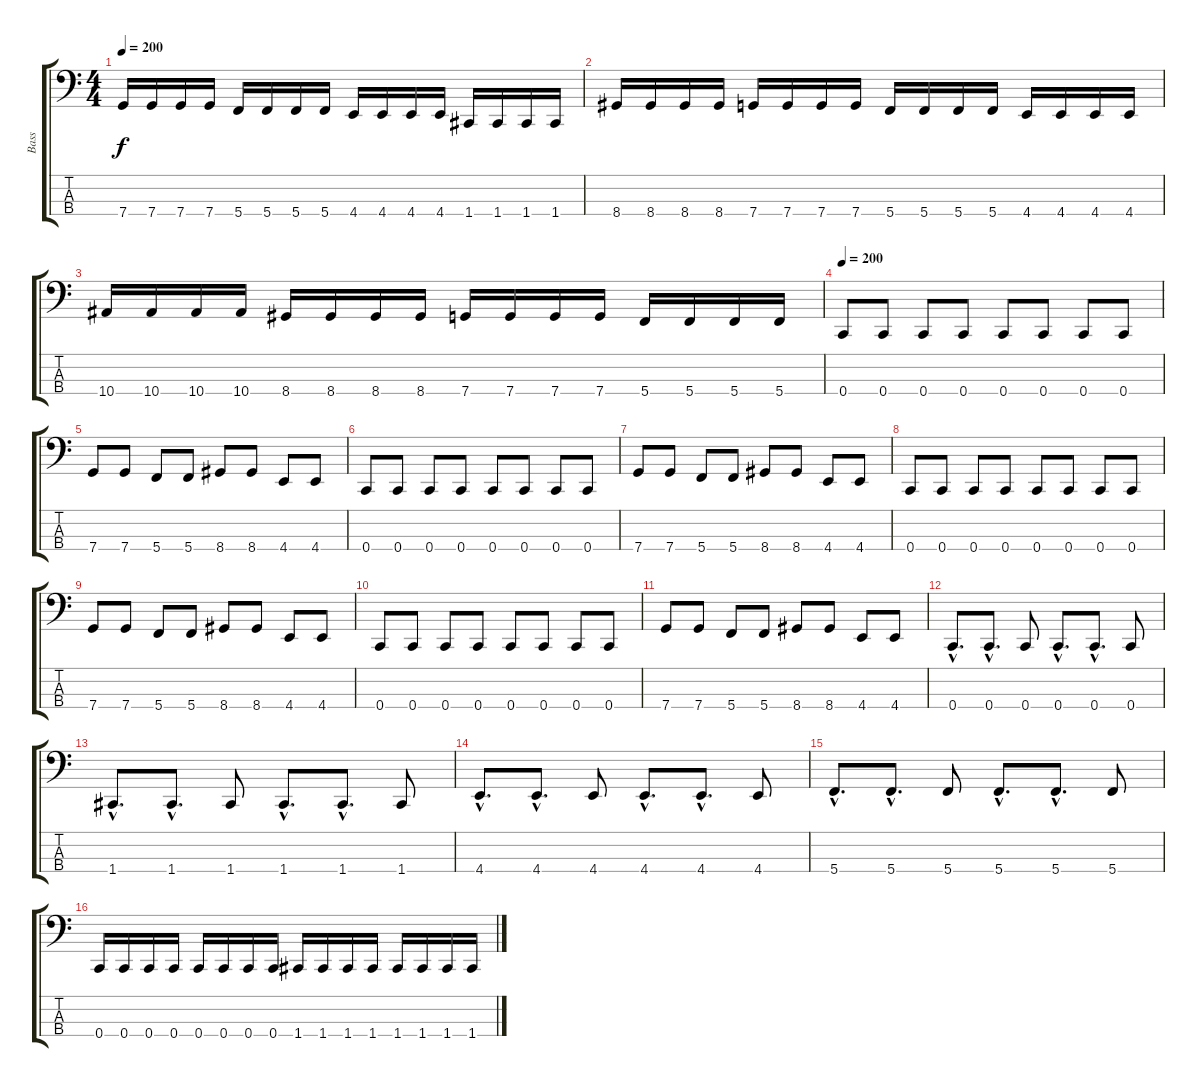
\track ("Bass" "Bass") {instrument electricbasspick}
\staff {score tabs}
\tuning (F2 C2 G1 C1) {hide}
\ts (4 4)
\tempo 200
\clef f4
\ks c
7.4.16{dy f} 7.4.16 7.4.16 7.4.16 5.4.16 5.4.16 5.4.16 5.4.16 4.4.16 4.4.16 4.4.16 4.4.16 1.4.16 1.4.16 1.4.16 1.4.16 |
8.4.16 8.4.16 8.4.16 8.4.16 7.4.16 7.4.16 7.4.16 7.4.16 5.4.16 5.4.16 5.4.16 5.4.16 4.4.16 4.4.16 4.4.16 4.4.16 |
10.4.16 10.4.16 10.4.16 10.4.16 8.4.16 8.4.16 8.4.16 8.4.16 7.4.16 7.4.16 7.4.16 7.4.16 5.4.16 5.4.16 5.4.16 5.4.16 |
\tempo 200
0.4.8 0.4.8 0.4.8 0.4.8 0.4.8 0.4.8 0.4.8 0.4.8 |
7.4.8 7.4.8 5.4.8 5.4.8 8.4.8 8.4.8 4.4.8 4.4.8 |
0.4.8 0.4.8 0.4.8 0.4.8 0.4.8 0.4.8 0.4.8 0.4.8 |
7.4.8 7.4.8 5.4.8 5.4.8 8.4.8 8.4.8 4.4.8 4.4.8 |
0.4.8 0.4.8 0.4.8 0.4.8 0.4.8 0.4.8 0.4.8 0.4.8 |
7.4.8 7.4.8 5.4.8 5.4.8 8.4.8 8.4.8 4.4.8 4.4.8 |
0.4.8 0.4.8 0.4.8 0.4.8 0.4.8 0.4.8 0.4.8 0.4.8 |
7.4.8 7.4.8 5.4.8 5.4.8 8.4.8 8.4.8 4.4.8 4.4.8 |
0.4{hac}.8{d} 0.4{hac}.8{d} 0.4.8 0.4{hac}.8{d} 0.4{hac}.8{d} 0.4.8 |
1.4{hac}.8{d} 1.4{hac}.8{d} 1.4.8 1.4{hac}.8{d} 1.4{hac}.8{d} 1.4.8 |
4.4{hac}.8{d} 4.4{hac}.8{d} 4.4.8 4.4{hac}.8{d} 4.4{hac}.8{d} 4.4.8 |
5.4{hac}.8{d} 5.4{hac}.8{d} 5.4.8 5.4{hac}.8{d} 5.4{hac}.8{d} 5.4.8 |
0.4.16 0.4.16 0.4.16 0.4.16 0.4.16 0.4.16 0.4.16 0.4.16 1.4.16 1.4.16 1.4.16 1.4.16 1.4.16 1.4.16 1.4.16 1.4.16
